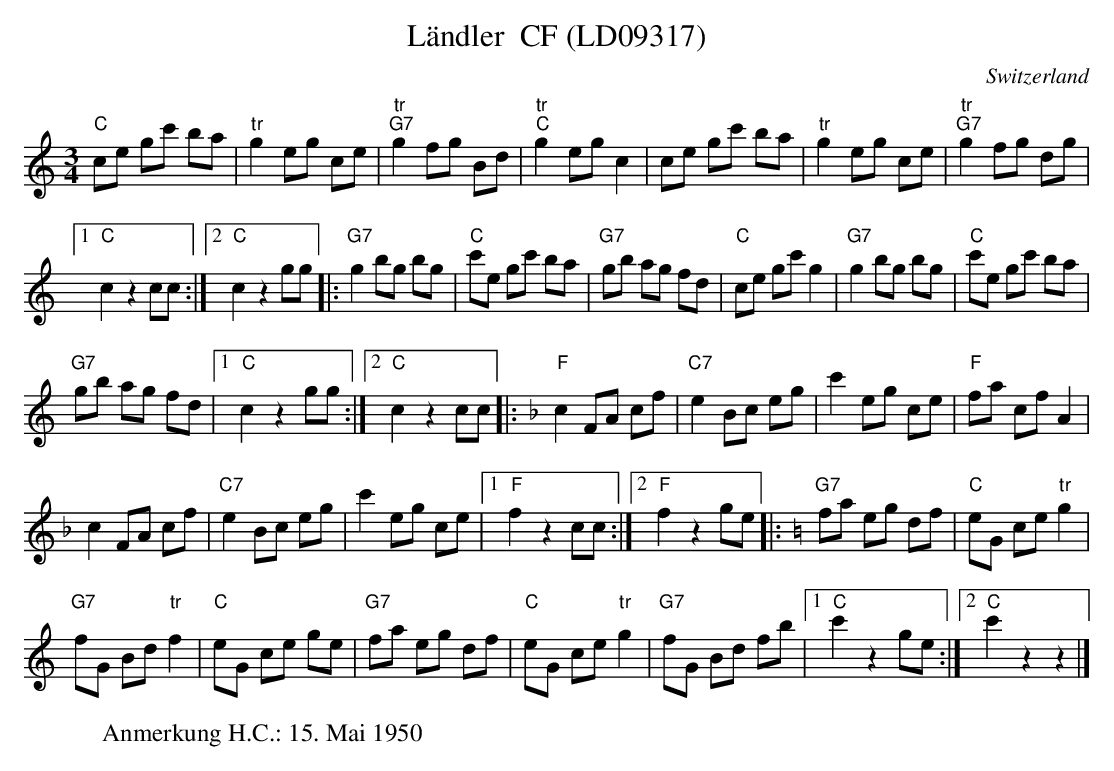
X:1
T:L\"andler  CF (LD09317)
M:3/4
L:1/8
O:Switzerland
K:C major
"C"ce gc' ba | "tr"g2 eg ce | "tr""G7"g2 fg Bd | "tr""C"g2 eg c2 | ce gc' ba | "tr"g2 eg ce | "tr""G7"g2 fg dg |1
"C"c2z2cc :|2 "C"c2z2gg |: "G7"g2 bg bg | "C"c'e gc' ba | "G7"gb ag fd | "C"ce gc' g2 | "G7"g2 bg bg | "C"c'e gc' ba |
"G7"gb ag fd |1 "C"c2z2gg :|2 "C"c2z2cc |: [K:F] "F"c2 FA cf | "C7"e2 Bc eg | c'2 eg ce | "F"fa cfA2 |
c2 FA cf | "C7"e2 Bc eg | c'2 eg ce |1 "F"f2z2cc :|2 "F"f2z2 ge |: [K:C] "G7"fa eg df | "C"eG ce "tr"g2 |
"G7"fG Bd "tr"f2 | "C"eG ce ge | "G7"fa eg df | "C"eG ce "tr"g2 | "G7"fG Bd fb |1 "C"c'2z2 ge :|2 "C"c'2z2z2 |]
W: Anmerkung H.C.: 15. Mai 1950
